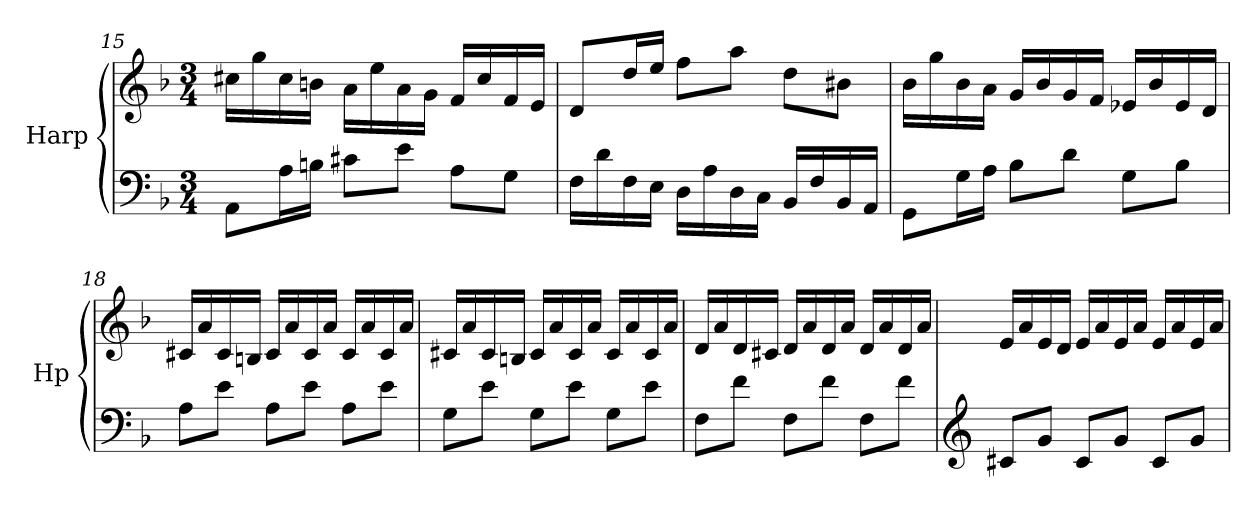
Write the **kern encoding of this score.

**kern	**kern
*part1	*part1
*staff2	*staff1
*I"Harp	*
*I'Hp	*
*clefF4	*clefG2
*k[b-]	*k[b-]
*M3/4	*M3/4
=15	=15
8AA\L	16cc#X\LL
.	16gg\
16A\L	16cc#\
16Bn\JJ	16bn\JJ
8c#X\L	16a\LL
.	16ee\
8e\J	16a\
.	16g\JJ
8A\L	16f/LL
.	16cc#/
8G\J	16f/
.	16e/JJ
!!LO:PB:g=z
=16	=16
16F\LL	8d/L
16d\	.
16F\	16dd/L
16E\JJ	16ee/JJ
16D\LL	8ff\L
16A\	.
16D\	8aa\J
16C\JJ	.
16BB-/LL	8dd\L
16F/	.
16BB-/	8b#X\J
16AA/JJ	.
=17	=17
8GG\L	16b-\LL
.	16gg\
16G\L	16b-\
16A\JJ	16a\JJ
8B-\L	16g/LL
.	16b-/
8d\J	16g/
.	16f/JJ
8G\L	16e-X/LL
.	16b-/
8B-\J	16e-/
.	16d/JJ
=18	=18
8A\L	16c#X/LL
.	16a/
8e\J	16c#/
.	16Bn/JJ
8A\L	16c#/LL
.	16a/
8e\J	16c#/
.	16a/JJ
8A\L	16c#/LL
.	16a/
8e\J	16c#/
.	16a/JJ
!!LO:LB:g=z
=19	=19
8G\L	16c#X/LL
.	16a/
8e\J	16c#/
.	16Bn/JJ
8G\L	16c#/LL
.	16a/
8e\J	16c#/
.	16a/JJ
8G\L	16c#/LL
.	16a/
8e\J	16c#/
.	16a/JJ
=20	=20
8F\L	16d/LL
.	16a/
8f\J	16d/
.	16c#X/JJ
8F\L	16d/LL
.	16a/
8f\J	16d/
.	16a/JJ
8F\L	16d/LL
.	16a/
8f\J	16d/
.	16a/JJ
=21	=21
*clefG2	*
8c#X/L	16e/LL
.	16a/
8g/J	16e/
.	16d/JJ
8c#/L	16e/LL
.	16a/
8g/J	16e/
.	16a/JJ
8c#/L	16e/LL
.	16a/
8g/J	16e/
.	16a/JJ
=	=
*-	*-
